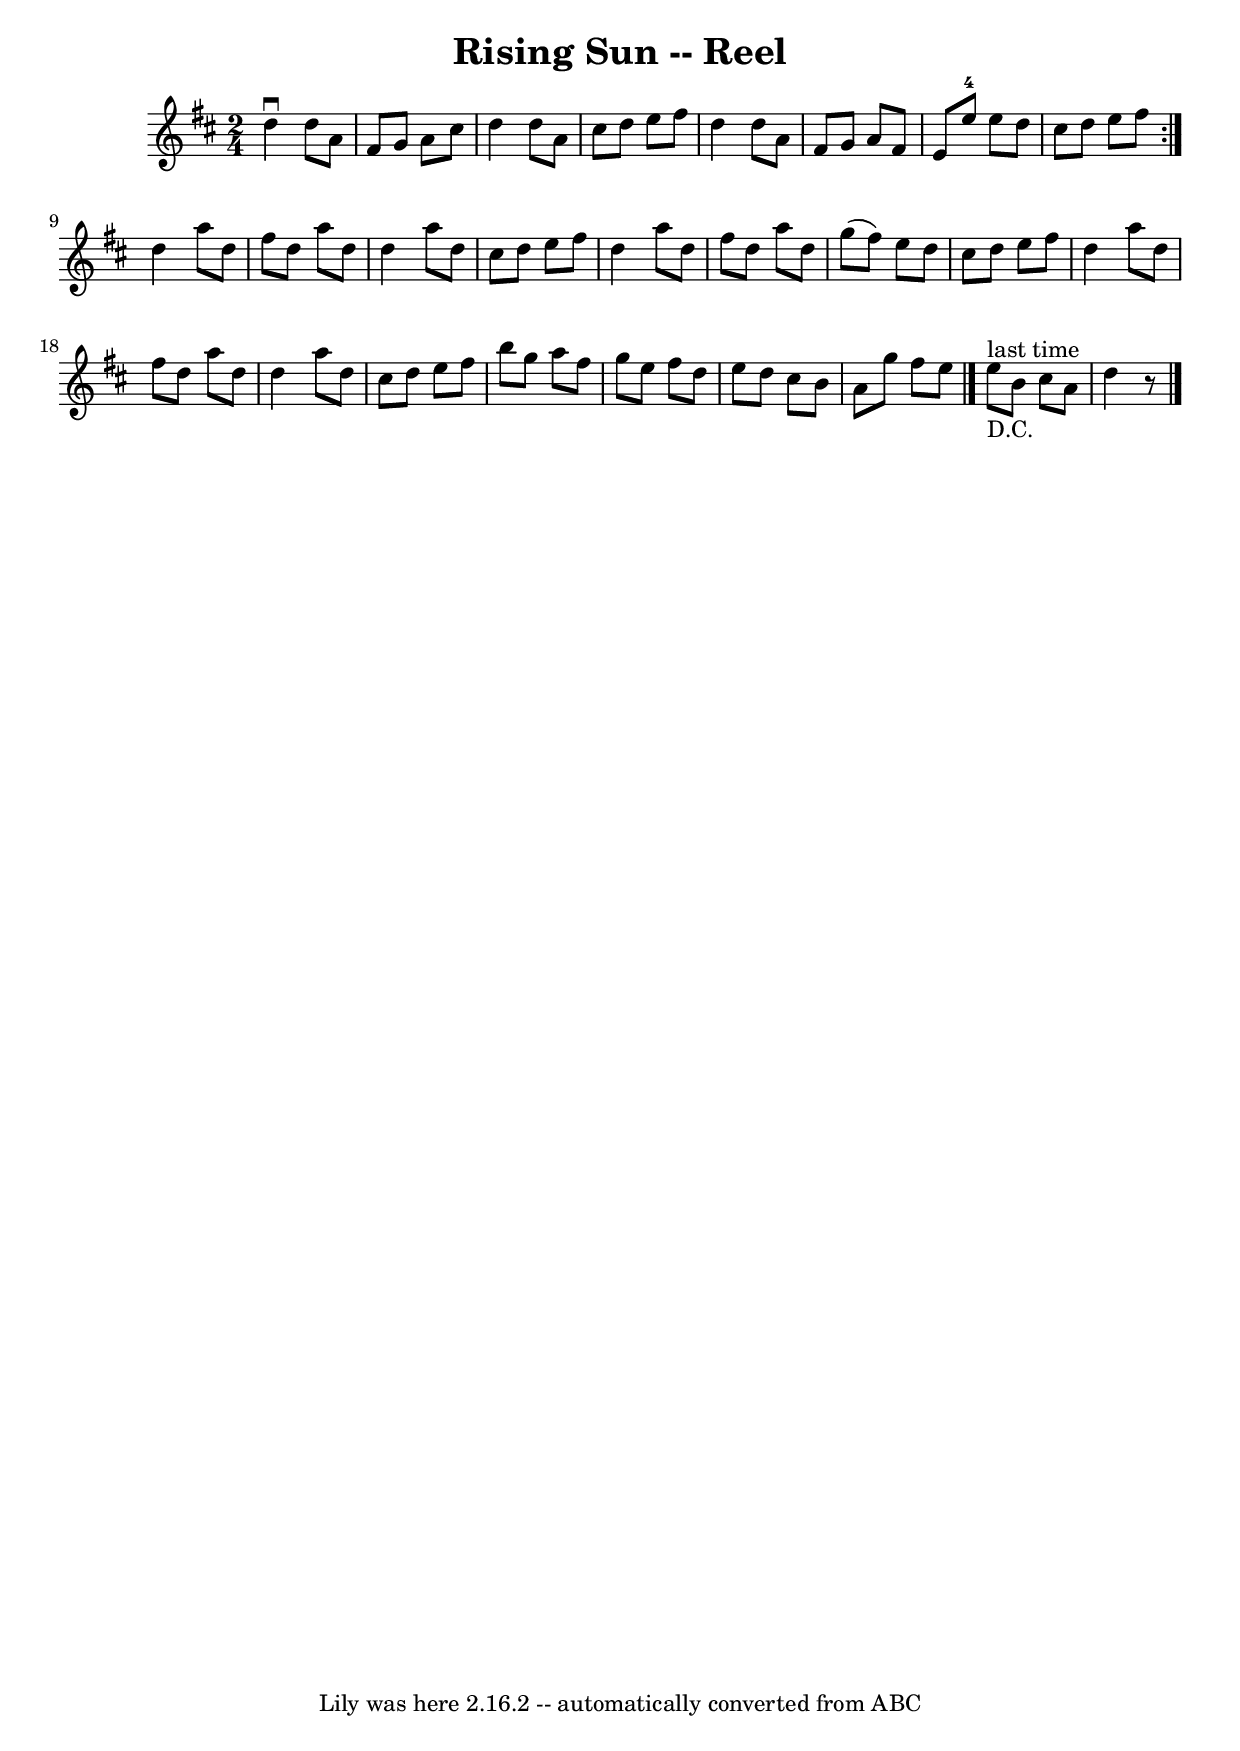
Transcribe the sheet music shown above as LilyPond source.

\version "2.16.2"
\include "Mammoth.ily"
\header {
  %% book = "Ryan's Mammoth Collection"
  crossRefNumber = "1"
  footnotes = ""
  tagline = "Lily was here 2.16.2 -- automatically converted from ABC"
  title = "Rising Sun -- Reel"

}
voicedefault =  {



  \repeat volta 2 {

    \time 2/4 
    \key d \major
    d''4^\downbow d''8 a'8    |
    fis'8    
    g'8 a'8 cis''8    |
    d''4 d''8 a'8    |
    cis''8    
    d''8 e''8 fis''8    |
    d''4 d''8 a'8    |
    fis'8    
    g'8 a'8 fis'8    |
    e'8 e''8-4 e''8 d''8    |
    
    cis''8 d''8 e''8 fis''8    
  } d''4 a''8 d''8    |
  
  fis''8 d''8 a''8 d''8    |
  d''4 a''8 d''8    |
  
  cis''8 d''8 e''8 fis''8    |
  d''4 a''8 d''8    |
  
  fis''8 d''8 a''8 d''8    |
  g''8 (fis''8) e''8    
  d''8    |
  cis''8 d''8 e''8 fis''8    |
  d''4    
  a''8 d''8    |
  fis''8 d''8 a''8 d''8    |
  d''4    
  a''8 d''8    |
  cis''8 d''8 e''8 fis''8    |
  b''8  
  g''8 a''8 fis''8    |
  g''8 e''8 fis''8 d''8     |
  e''8 d''8 cis''8 b'8    |
  a'8 g''8 fis''8    
  e''8    \bar "|." e''8^"last time"_"D.C." b'8 cis''8 a'8     |
  d''4    r8 \bar "|."   

}

\score{
  <<

    \context Staff="default"
    {
      \voicedefault 
      
    }

  >>
  \layout {
    
  }
  \midi {
  }

}
